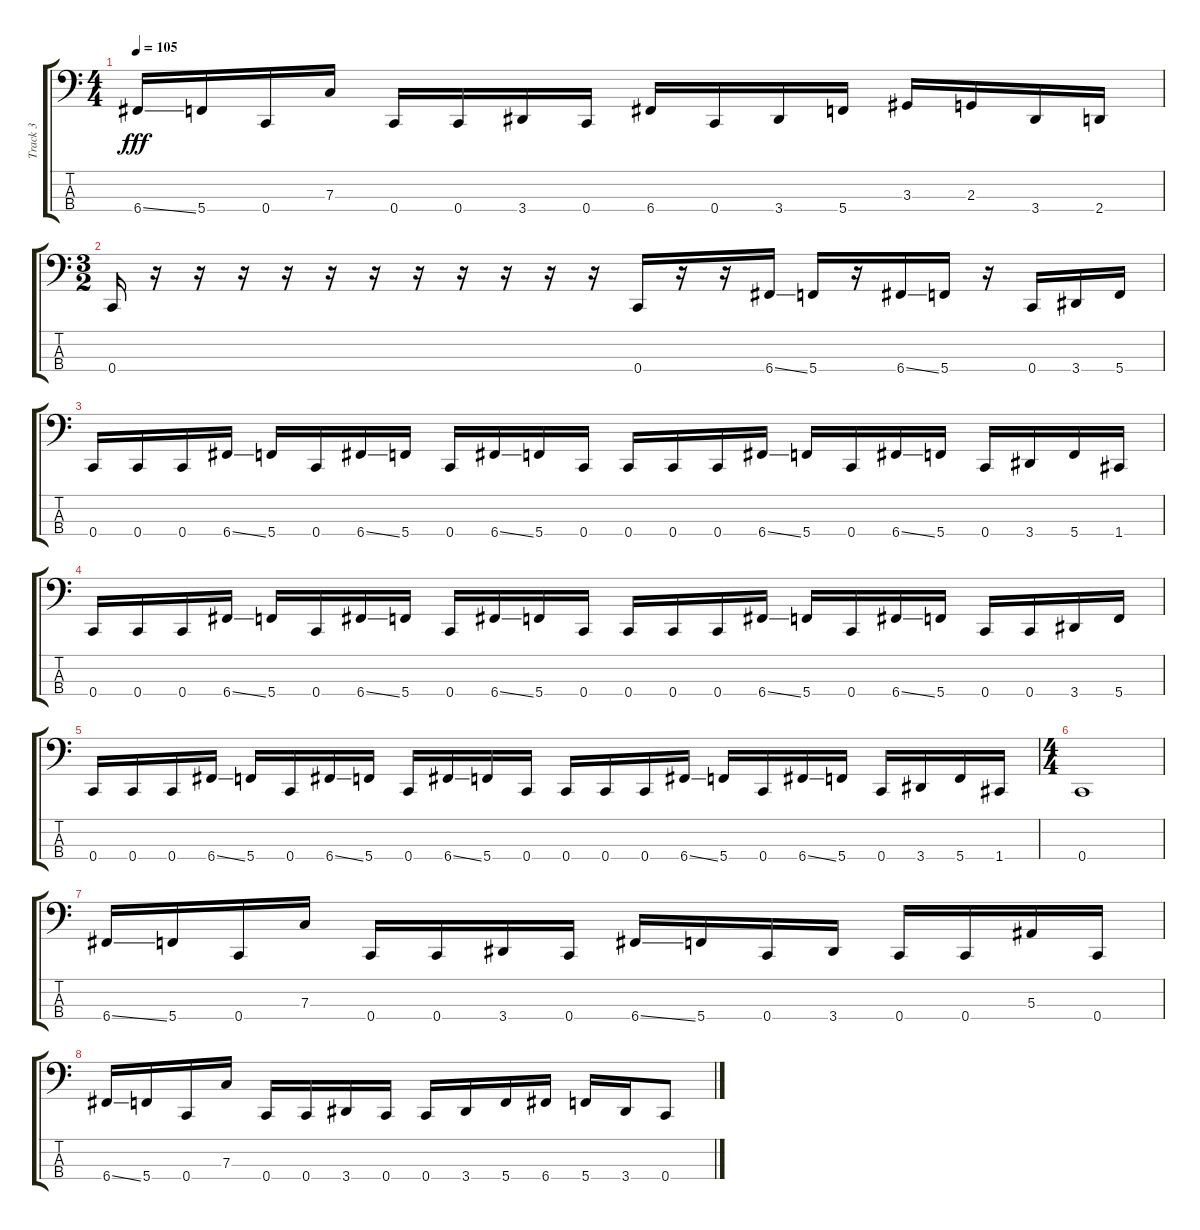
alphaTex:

\track ("Track 3" "Track 3") {instrument electricbasspick}
\staff {score tabs}
\tuning (Eb2 Bb1 F1 C1) {hide}
\ts (4 4)
\tempo 105
\clef f4
\ks c
6.4{ss}.16{dy fff} 5.4.16 0.4.16 7.3.16 0.4.16 0.4.16 3.4.16 0.4.16 6.4.16 0.4.16 3.4.16 5.4.16 3.3.16 2.3.16 3.4.16 2.4.16 |
\ts (3 2)
0.4.16 r.16 r.16 r.16 r.16 r.16 r.16 r.16 r.16 r.16 r.16 r.16 0.4.16 r.16 r.16 6.4{ss}.16 5.4.16 r.16 6.4{ss}.16 5.4.16 r.16 0.4.16 3.4.16 5.4.16 |
0.4.16 0.4.16 0.4.16 6.4{ss}.16 5.4.16 0.4.16 6.4{ss}.16 5.4.16 0.4.16 6.4{ss}.16 5.4.16 0.4.16 0.4.16 0.4.16 0.4.16 6.4{ss}.16 5.4.16 0.4.16 6.4{ss}.16 5.4.16 0.4.16 3.4.16 5.4.16 1.4.16 |
0.4.16 0.4.16 0.4.16 6.4{ss}.16 5.4.16 0.4.16 6.4{ss}.16 5.4.16 0.4.16 6.4{ss}.16 5.4.16 0.4.16 0.4.16 0.4.16 0.4.16 6.4{ss}.16 5.4.16 0.4.16 6.4{ss}.16 5.4.16 0.4.16 0.4.16 3.4.16 5.4.16 |
0.4.16 0.4.16 0.4.16 6.4{ss}.16 5.4.16 0.4.16 6.4{ss}.16 5.4.16 0.4.16 6.4{ss}.16 5.4.16 0.4.16 0.4.16 0.4.16 0.4.16 6.4{ss}.16 5.4.16 0.4.16 6.4{ss}.16 5.4.16 0.4.16 3.4.16 5.4.16 1.4.16 |
\ts (4 4)
0.4.1 |
6.4{ss}.16 5.4.16 0.4.16 7.3.16 0.4.16 0.4.16 3.4.16 0.4.16 6.4{ss}.16 5.4.16 0.4.16 3.4.16 0.4.16 0.4.16 5.3.16 0.4.16 |
6.4{ss}.16 5.4.16 0.4.16 7.3.16 0.4.16 0.4.16 3.4.16 0.4.16 0.4.16 3.4.16 5.4.16 6.4.16 5.4.16 3.4.16 0.4.8
